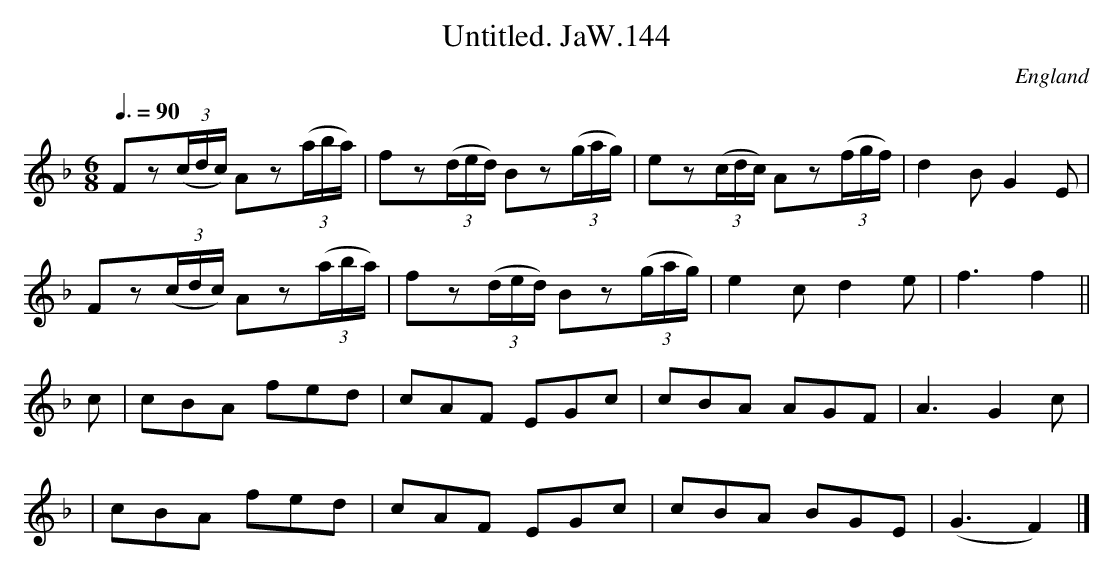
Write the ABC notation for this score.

X:1
T:Untitled. JaW.144
L:1/8
M:6/8
O:England
Q:3/8=90
K:F
Fz((3c/d/c/) Az((3a/b/a/)|fz((3d/e/d/) Bz((3g/a/g/)|\
ez((3c/d/c/) Az((3f/g/f/)|d2BG2E|!
Fz((3c/d/c/) Az((3a/b/a/)|fz((3d/e/d/) Bz((3g/a/g/)|\
e2cd2e|f3f2||!
c|cBA fed|cAF EGc|cBA AGF|A3G2c|!
|cBA fed|cAF EGc|cBA BGE|(G3F2)|]
